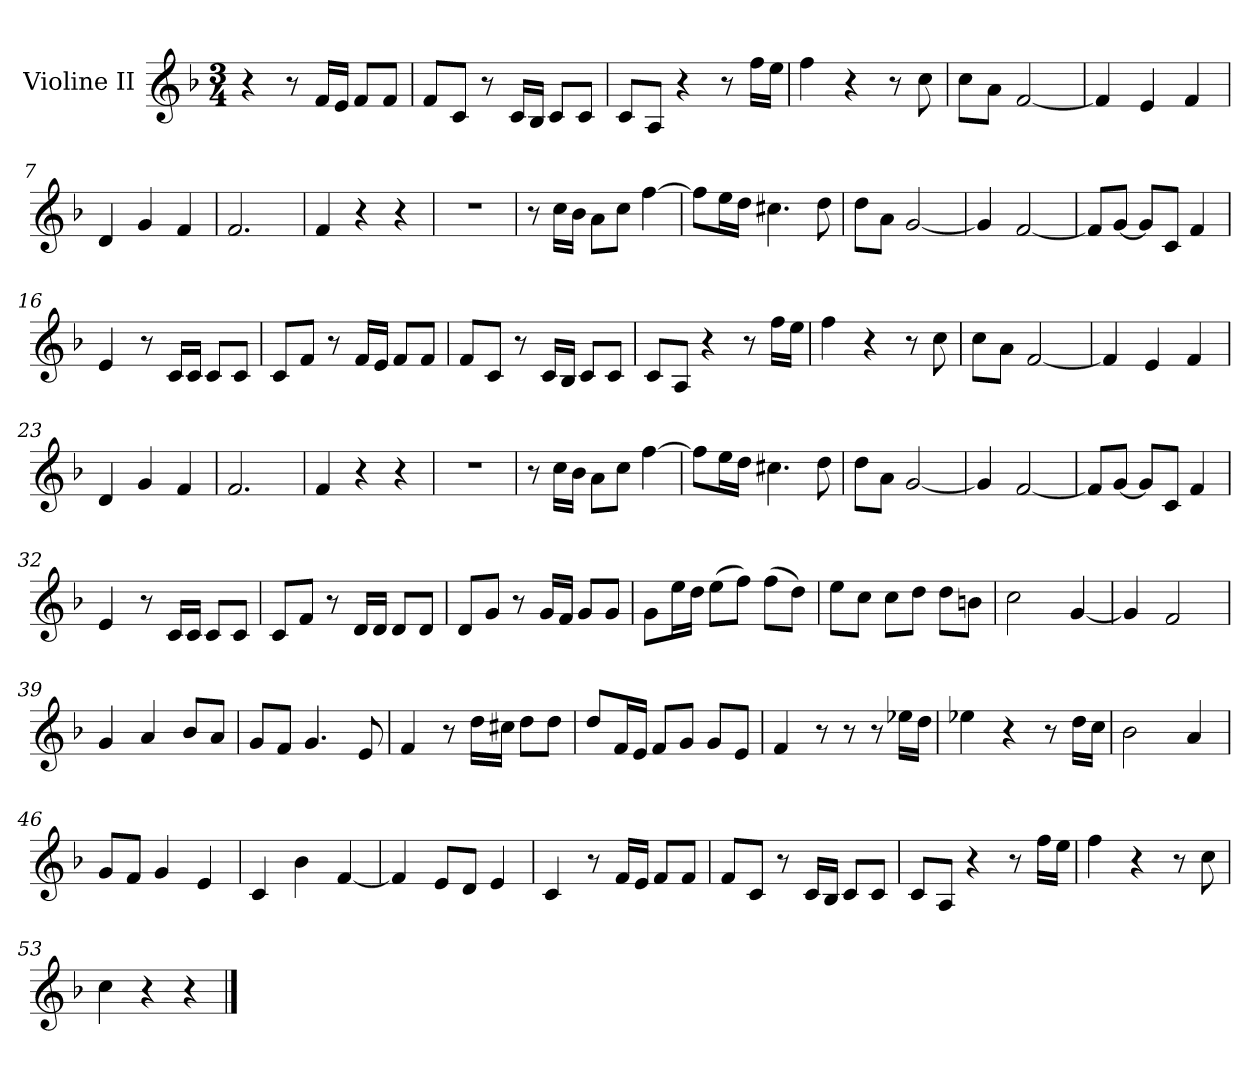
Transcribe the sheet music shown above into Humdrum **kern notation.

**kern
*part1
*staff1
*I"Violine II
*I'Vl. II
*clefG2
*k[b-]
*M3/4
=1
4r
8r
16f/LL
16e/JJ
8f/L
8f/J
=2
8f/L
8c/J
8r
16c/LL
16B-/JJ
8c/L
8c/J
=3
8c/L
8A/J
4r
8r
16ff\LL
16ee\JJ
=4
4ff\
4r
8r
8cc\
=5
8cc\L
8a\J
[2f/
!!LO:LB:g=z
=6
4f/]
4e/
4f/
=7
4d/
4g/
4f/
=8
2.f/
=9
4f/
4r
4r
=10
2.r
!!LO:LB:g=z
=11
8r
16cc\LL
16b-\JJ
8a\L
8cc\J
[4ff\
=12
8ff\L]
16ee\L
16dd\JJ
4.cc#X\
8dd\
=13
8dd\L
8a\J
[2g/
=14
4g/]
[2f/
=15
8f/L]
[8g/J
8g/L]
8c/J
4f/
!!LO:LB:g=z
=16
4e/
8r
16c/LL
16c/JJ
8c/L
8c/J
=17
8c/L
8f/J
8r
16f/LL
16e/JJ
8f/L
8f/J
=18
8f/L
8c/J
8r
16c/LL
16B-/JJ
8c/L
8c/J
=19
8c/L
8A/J
4r
8r
16ff\LL
16ee\JJ
=20
4ff\
4r
8r
8cc\
!!LO:LB:g=z
=21
8cc\L
8a\J
[2f/
=22
4f/]
4e/
4f/
=23
4d/
4g/
4f/
=24
2.f/
=25
4f/
4r
4r
!!LO:LB:g=z
=26
2.r
=27
8r
16cc\LL
16b-\JJ
8a\L
8cc\J
[4ff\
=28
8ff\L]
16ee\L
16dd\JJ
4.cc#X\
8dd\
=29
8dd\L
8a\J
[2g/
=30
4g/]
[2f/
!!LO:LB:g=z
=31
8f/L]
[8g/J
8g/L]
8c/J
4f/
=32
4e/
8r
16c/LL
16c/JJ
8c/L
8c/J
=33
8c/L
8f/J
8r
16d/LL
16d/JJ
8d/L
8d/J
=34
8d/L
8g/J
8r
16g/LL
16f/JJ
8g/L
8g/J
!!LO:LB:g=z
=35
8g\L
16ee\L
16dd\JJ
(8ee\L
8ff\J)
(8ff\L
8dd\J)
!!LO:LB:g=z
=36
8ee\L
8cc\J
8cc\L
8dd\J
8dd\L
8bn\J
=37
2cc\
[4g/
=38
4g/]
2f/
=39
4g/
4a/
8b-/L
8a/J
=40
8g/L
8f/J
4.g/
8e/
!!LO:LB:g=z
=41
4f/
8r
16dd\LL
16cc#X\JJ
8dd\L
8dd\J
=42
8dd/L
16f/L
16e/JJ
8f/L
8g/J
8g/L
8e/J
=43
4f/
8r
8r
8r
16ee-X\LL
16dd\JJ
=44
4ee-X\
4r
8r
16dd\LL
16cc\JJ
!!LO:LB:g=z
=45
2b-\
4a/
=46
8g/L
8f/J
4g/
4e/
=47
4c/
4b-\
[4f/
=48
4f/]
8e/L
8d/J
4e/
=49
4c/
8r
16f/LL
16e/JJ
8f/L
8f/J
!!LO:LB:g=z
=50
8f/L
8c/J
8r
16c/LL
16B-/JJ
8c/L
8c/J
=51
8c/L
8A/J
4r
8r
16ff\LL
16ee\JJ
=52
4ff\
4r
8r
8cc\
=53
4cc>\
4r
4r
==
*-
